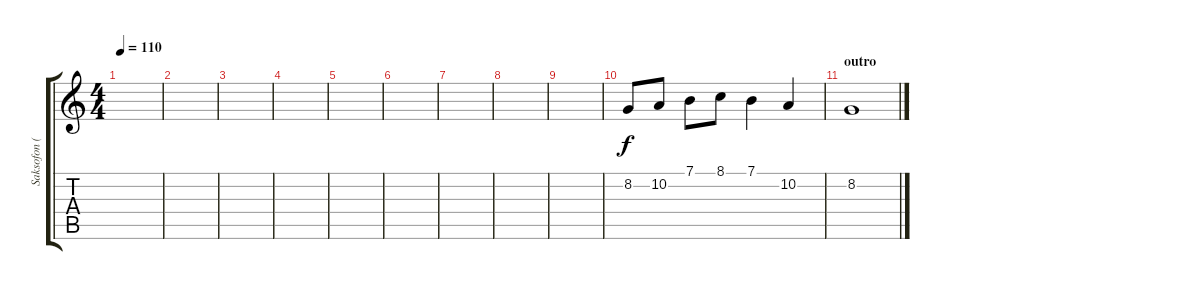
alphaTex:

\track ("Saksofon (solo)" "Saksofon (") {instrument altosax}
\staff {score tabs}
\tuning (E4 B3 G3 D3 A2 E2) {hide}
\ts (4 4)
\tempo 110
\clef g2
\ks c
|
|
|
|
|
|
|
|
|
8.2.8 10.2.8 7.1.8 8.1.8 7.1.4 10.2.4 |
\section ("" "outro")
8.2.1
